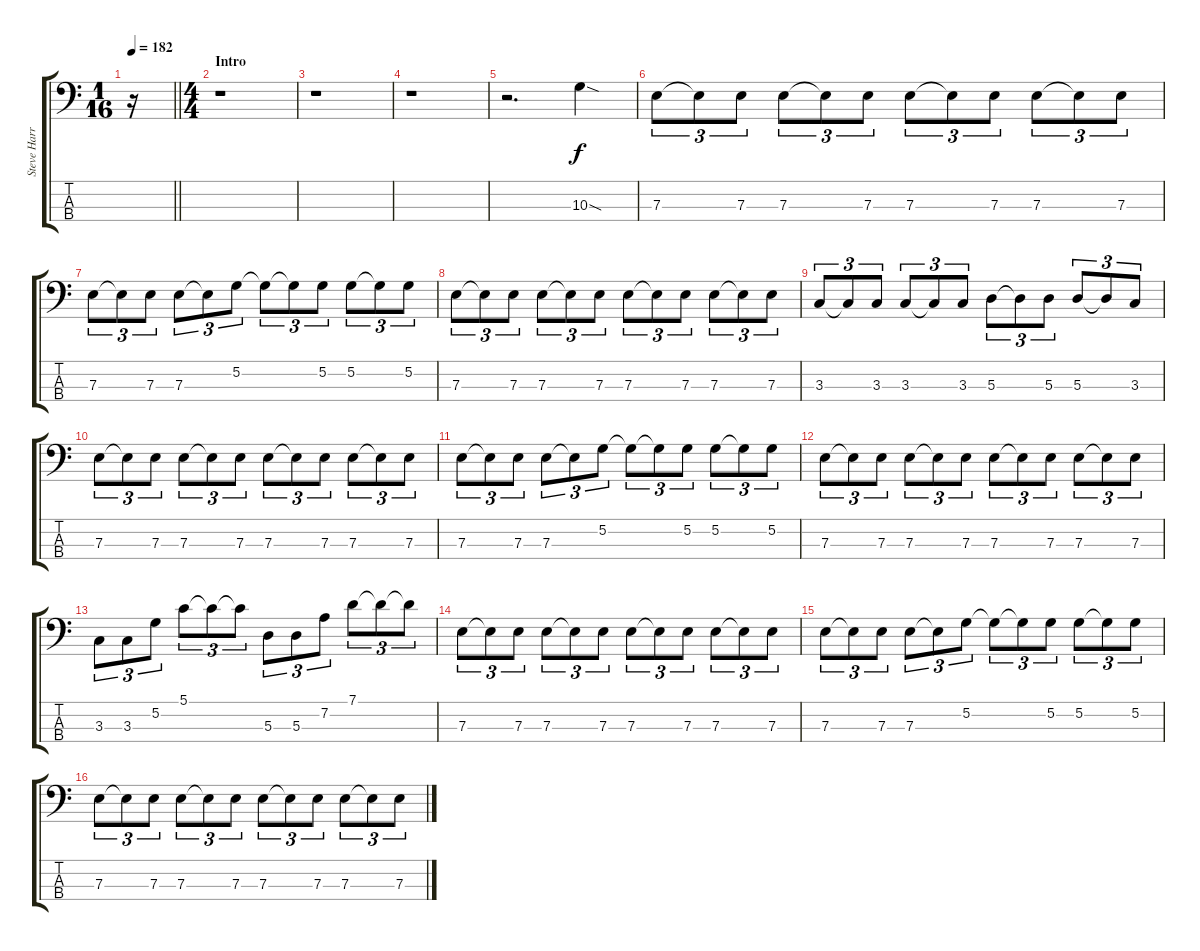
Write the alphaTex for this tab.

\track ("Steve Harris" "Steve Harr") {instrument electricbassfinger}
\staff {score tabs}
\tuning (G2 D2 A1 E1) {hide}
\ts (1 16)
\tempo 182
\clef f4
\barLineRight lightlight
\ks c
r.16{dy f instrument electricbassfinger} |
\ts (4 4)
\section ("" "Intro")
r.1 |
r.1 |
r.1 |
r.2{d} 10.3{sod}.4 |
7.3.8{tu (3 2)} 7.3{t}.8{tu (3 2)} 7.3.8{tu (3 2)} 7.3.8{tu (3 2)} 7.3{t}.8{tu (3 2)} 7.3.8{tu (3 2)} 7.3.8{tu (3 2)} 7.3{t}.8{tu (3 2)} 7.3.8{tu (3 2)} 7.3.8{tu (3 2)} 7.3{t}.8{tu (3 2)} 7.3.8{tu (3 2)} |
7.3.8{tu (3 2)} 7.3{t}.8{tu (3 2)} 7.3.8{tu (3 2)} 7.3.8{tu (3 2)} 7.3{t}.8{tu (3 2)} 5.2.8{tu (3 2)} 5.2{t}.8{tu (3 2)} 5.2{t}.8{tu (3 2)} 5.2.8{tu (3 2)} 5.2.8{tu (3 2)} 5.2{t}.8{tu (3 2)} 5.2.8{tu (3 2)} |
7.3.8{tu (3 2)} 7.3{t}.8{tu (3 2)} 7.3.8{tu (3 2)} 7.3.8{tu (3 2)} 7.3{t}.8{tu (3 2)} 7.3.8{tu (3 2)} 7.3.8{tu (3 2)} 7.3{t}.8{tu (3 2)} 7.3.8{tu (3 2)} 7.3.8{tu (3 2)} 7.3{t}.8{tu (3 2)} 7.3.8{tu (3 2)} |
3.3.8{tu (3 2)} 3.3{t}.8{tu (3 2)} 3.3.8{tu (3 2)} 3.3.8{tu (3 2)} 3.3{t}.8{tu (3 2)} 3.3.8{tu (3 2)} 5.3.8{tu (3 2)} 5.3{t}.8{tu (3 2)} 5.3.8{tu (3 2)} 5.3.8{tu (3 2)} 5.3{t}.8{tu (3 2)} 3.3.8{tu (3 2)} |
7.3.8{tu (3 2)} 7.3{t}.8{tu (3 2)} 7.3.8{tu (3 2)} 7.3.8{tu (3 2)} 7.3{t}.8{tu (3 2)} 7.3.8{tu (3 2)} 7.3.8{tu (3 2)} 7.3{t}.8{tu (3 2)} 7.3.8{tu (3 2)} 7.3.8{tu (3 2)} 7.3{t}.8{tu (3 2)} 7.3.8{tu (3 2)} |
7.3.8{tu (3 2)} 7.3{t}.8{tu (3 2)} 7.3.8{tu (3 2)} 7.3.8{tu (3 2)} 7.3{t}.8{tu (3 2)} 5.2.8{tu (3 2)} 5.2{t}.8{tu (3 2)} 5.2{t}.8{tu (3 2)} 5.2.8{tu (3 2)} 5.2.8{tu (3 2)} 5.2{t}.8{tu (3 2)} 5.2.8{tu (3 2)} |
7.3.8{tu (3 2)} 7.3{t}.8{tu (3 2)} 7.3.8{tu (3 2)} 7.3.8{tu (3 2)} 7.3{t}.8{tu (3 2)} 7.3.8{tu (3 2)} 7.3.8{tu (3 2)} 7.3{t}.8{tu (3 2)} 7.3.8{tu (3 2)} 7.3.8{tu (3 2)} 7.3{t}.8{tu (3 2)} 7.3.8{tu (3 2)} |
3.3.8{tu (3 2)} 3.3.8{tu (3 2)} 5.2.8{tu (3 2)} 5.1.8{tu (3 2)} 5.1{t}.8{tu (3 2)} 5.1{t}.8{tu (3 2)} 5.3.8{tu (3 2)} 5.3.8{tu (3 2)} 7.2.8{tu (3 2)} 7.1.8{tu (3 2)} 7.1{t}.8{tu (3 2)} 7.1{t}.8{tu (3 2)} |
7.3.8{tu (3 2)} 7.3{t}.8{tu (3 2)} 7.3.8{tu (3 2)} 7.3.8{tu (3 2)} 7.3{t}.8{tu (3 2)} 7.3.8{tu (3 2)} 7.3.8{tu (3 2)} 7.3{t}.8{tu (3 2)} 7.3.8{tu (3 2)} 7.3.8{tu (3 2)} 7.3{t}.8{tu (3 2)} 7.3.8{tu (3 2)} |
7.3.8{tu (3 2)} 7.3{t}.8{tu (3 2)} 7.3.8{tu (3 2)} 7.3.8{tu (3 2)} 7.3{t}.8{tu (3 2)} 5.2.8{tu (3 2)} 5.2{t}.8{tu (3 2)} 5.2{t}.8{tu (3 2)} 5.2.8{tu (3 2)} 5.2.8{tu (3 2)} 5.2{t}.8{tu (3 2)} 5.2.8{tu (3 2)} |
7.3.8{tu (3 2)} 7.3{t}.8{tu (3 2)} 7.3.8{tu (3 2)} 7.3.8{tu (3 2)} 7.3{t}.8{tu (3 2)} 7.3.8{tu (3 2)} 7.3.8{tu (3 2)} 7.3{t}.8{tu (3 2)} 7.3.8{tu (3 2)} 7.3.8{tu (3 2)} 7.3{t}.8{tu (3 2)} 7.3.8{tu (3 2)}
